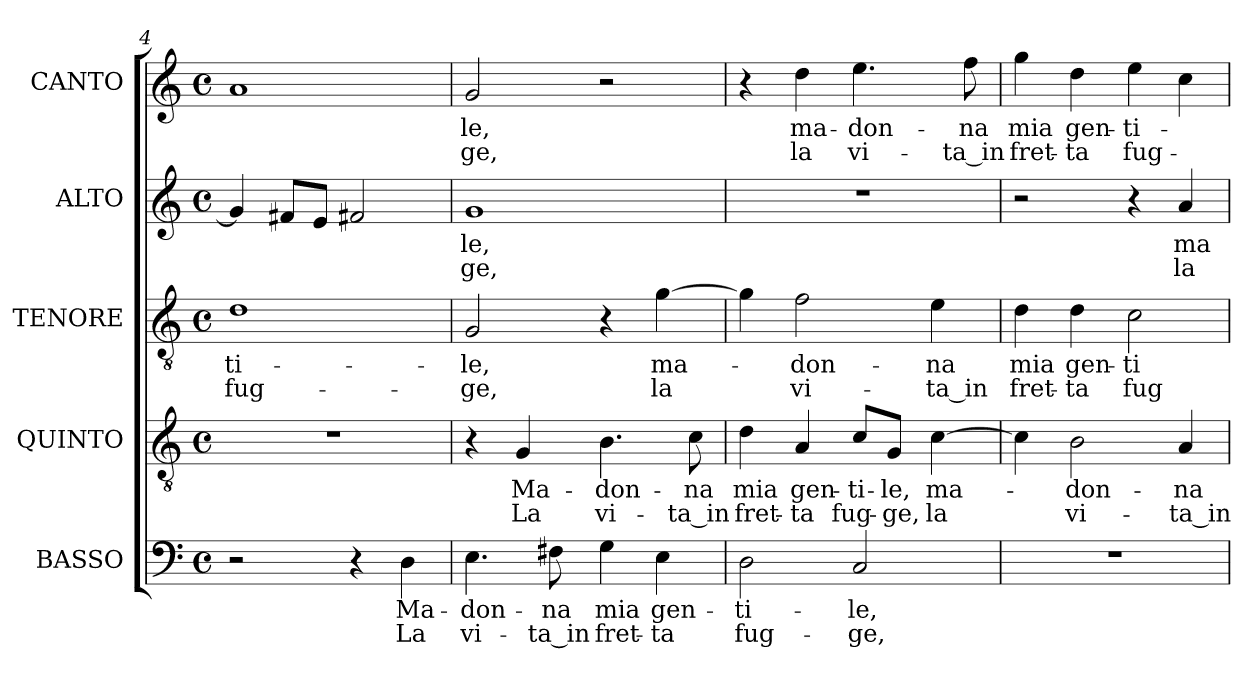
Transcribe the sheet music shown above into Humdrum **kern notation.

**kern	**text	**text	**kern	**text	**text	**kern	**text	**text	**kern	**text	**text	**kern	**text	**text
*part5	*part5	*part5	*part4	*part4	*part4	*part3	*part3	*part3	*part2	*part2	*part2	*part1	*part1	*part1
*staff5	*staff5	*staff5	*staff4	*staff4	*staff4	*staff3	*staff3	*staff3	*staff2	*staff2	*staff2	*staff1	*staff1	*staff1
*I"BASSO	*	*	*I"QUINTO	*	*	*I"TENORE	*	*	*I"ALTO	*	*	*I"CANTO	*	*
*I'B	*	*	*I'T	*	*	*	*	*	*	*	*	*	*	*
*clefF4	*	*	*clefGv2	*	*	*clefGv2	*	*	*clefG2	*	*	*clefG2	*	*
*	*	*	*ITrd7c12	*	*	*ITrd7c12	*	*	*	*	*	*	*	*
*k[]	*	*	*k[]	*	*	*k[]	*	*	*k[]	*	*	*k[]	*	*
*C:	*	*	*C:	*	*	*C:	*	*	*C:	*	*	*C:	*	*
*M4/4	*	*	*M4/4	*	*	*M4/4	*	*	*M4/4	*	*	*M4/4	*	*
*met(c)	*	*	*met(c)	*	*	*met(c)	*	*	*met(c)	*	*	*met(c)	*	*
=4	=4	=4	=4	=4	=4	=4	=4	=4	=4	=4	=4	=4	=4	=4
!	!	!	!	!	!	!	!LO:LY:b:color=#000000	!LO:LY:b:color=#000000	!	!	!	!	!	!
2r	.	.	1r	.	.	1Di	-ti-	fug-	4gi/]	.	.	1ai	.	.
.	.	.	.	.	.	.	.	.	8f#Xi/L	.	.	.	.	.
.	.	.	.	.	.	.	.	.	8ei/J	.	.	.	.	.
4r	.	.	.	.	.	.	.	.	2f#Xi/	.	.	.	.	.
!	!LO:LY:b:color=#000000	!LO:LY:b:color=#000000	!	!	!	!	!	!	!	!	!	!	!	!
4Di\	Ma-	La	.	.	.	.	.	.	.	.	.	.	.	.
!!LO:LB:g=z
=5	=5	=5	=5	=5	=5	=5	=5	=5	=5	=5	=5	=5	=5	=5
!	!LO:LY:b:color=#000000	!LO:LY:b:color=#000000	!	!	!	!	!	!	!	!	!	!	!	!
!	!	!	!	!	!	!	!LO:LY:b:color=#000000	!LO:LY:b:color=#000000	!	!	!	!	!	!
!	!	!	!	!	!	!	!	!	!	!LO:LY:b:color=#000000	!LO:LY:b:color=#000000	!	!	!
!	!	!	!	!	!	!	!	!	!	!	!	!	!LO:LY:b:color=#000000	!LO:LY:b:color=#000000
4.Ei\	-don-	vi-	4r	.	.	2GGi/	-le,	-ge,	1gi	-le,	-ge,	2gi/	-le,	-ge,
!	!	!	!	!LO:LY:b:color=#000000	!LO:LY:b:color=#000000	!	!	!	!	!	!	!	!	!
.	.	.	4GGi/	Ma-	La	.	.	.	.	.	.	.	.	.
!	!LO:LY:b:color=#000000	!LO:LY:b:color=#000000	!	!	!	!	!	!	!	!	!	!	!	!
8F#Xi\	-na	-ta_in	.	.	.	.	.	.	.	.	.	.	.	.
!	!LO:LY:b:color=#000000	!LO:LY:b:color=#000000	!	!	!	!	!	!	!	!	!	!	!	!
!	!	!	!	!LO:LY:b:color=#000000	!LO:LY:b:color=#000000	!	!	!	!	!	!	!	!	!
4Gi\	mia	fret-	4.BBi\	-don-	vi-	4r	.	.	.	.	.	2r	.	.
!	!LO:LY:b:color=#000000	!LO:LY:b:color=#000000	!	!	!	!	!	!	!	!	!	!	!	!
!	!	!	!	!	!	!	!LO:LY:b:color=#000000	!LO:LY:b:color=#000000	!	!	!	!	!	!
4Ei\	gen-	-ta	.	.	.	[>4Gi\	ma-	la	.	.	.	.	.	.
!	!	!	!	!LO:LY:b:color=#000000	!LO:LY:b:color=#000000	!	!	!	!	!	!	!	!	!
.	.	.	8Ci\	-na	-ta_in	.	.	.	.	.	.	.	.	.
=6	=6	=6	=6	=6	=6	=6	=6	=6	=6	=6	=6	=6	=6	=6
!	!LO:LY:b:color=#000000	!LO:LY:b:color=#000000	!	!	!	!	!	!	!	!	!	!	!	!
!	!	!	!	!LO:LY:b:color=#000000	!LO:LY:b:color=#000000	!	!	!	!	!	!	!	!	!
2Di\	-ti-	fug-	4Di\	mia	fret-	4Gi\]	.	.	1r	.	.	4r	.	.
!	!	!	!	!LO:LY:b:color=#000000	!LO:LY:b:color=#000000	!	!	!	!	!	!	!	!	!
!	!	!	!	!	!	!	!LO:LY:b:color=#000000	!LO:LY:b:color=#000000	!	!	!	!	!	!
!	!	!	!	!	!	!	!	!	!	!	!	!	!LO:LY:b:color=#000000	!LO:LY:b:color=#000000
.	.	.	4AAi/	gen-	-ta	2Fi\	-don-	vi-	.	.	.	4ddi\	ma-	la
!	!LO:LY:b:color=#000000	!LO:LY:b:color=#000000	!	!	!	!	!	!	!	!	!	!	!	!
!	!	!	!	!LO:LY:b:color=#000000	!LO:LY:b:color=#000000	!	!	!	!	!	!	!	!	!
!	!	!	!	!	!	!	!	!	!	!	!	!	!LO:LY:b:color=#000000	!LO:LY:b:color=#000000
2Ci/	-le,	-ge,	8Ci/L	-ti-	fug-	.	.	.	.	.	.	4.eei\	-don-	vi-
!	!	!	!	!LO:LY:b:color=#000000	!LO:LY:b:color=#000000	!	!	!	!	!	!	!	!	!
.	.	.	8GGi/J	-le,	-ge,	.	.	.	.	.	.	.	.	.
!	!	!	!	!LO:LY:b:color=#000000	!LO:LY:b:color=#000000	!	!	!	!	!	!	!	!	!
!	!	!	!	!	!	!	!LO:LY:b:color=#000000	!LO:LY:b:color=#000000	!	!	!	!	!	!
.	.	.	[>4Ci\	ma-	la	4Ei\	-na	-ta_in	.	.	.	.	.	.
!	!	!	!	!	!	!	!	!	!	!	!	!	!LO:LY:b:color=#000000	!LO:LY:b:color=#000000
.	.	.	.	.	.	.	.	.	.	.	.	8ffi\	-na	-ta_in
=7	=7	=7	=7	=7	=7	=7	=7	=7	=7	=7	=7	=7	=7	=7
!	!	!	!	!	!	!	!LO:LY:b:color=#000000	!LO:LY:b:color=#000000	!	!	!	!	!	!
!	!	!	!	!	!	!	!	!	!	!	!	!	!LO:LY:b:color=#000000	!LO:LY:b:color=#000000
1r	.	.	4Ci\]	.	.	4Di\	mia	fret-	2r	.	.	4ggi\	mia	fret-
!	!	!	!	!LO:LY:b:color=#000000	!LO:LY:b:color=#000000	!	!	!	!	!	!	!	!	!
!	!	!	!	!	!	!	!LO:LY:b:color=#000000	!LO:LY:b:color=#000000	!	!	!	!	!	!
!	!	!	!	!	!	!	!	!	!	!	!	!	!LO:LY:b:color=#000000	!LO:LY:b:color=#000000
.	.	.	2BBi\	-don-	vi-	4Di\	gen-	-ta	.	.	.	4ddi\	gen-	-ta
!	!	!	!	!	!	!	!LO:LY:b:color=#000000	!LO:LY:b:color=#000000	!	!	!	!	!	!
!	!	!	!	!	!	!	!	!	!	!	!	!	!LO:LY:b:color=#000000	!LO:LY:b:color=#000000
.	.	.	.	.	.	2Ci\	-ti-	fug-	4r	.	.	4eei\	-ti-	fug-
!	!	!	!	!LO:LY:b:color=#000000	!LO:LY:b:color=#000000	!	!	!	!	!	!	!	!	!
!	!	!	!	!	!	!	!	!	!	!LO:LY:b:color=#000000	!LO:LY:b:color=#000000	!	!	!
.	.	.	4AAi/	-na	-ta_in	.	.	.	4ai/	ma-	la	4cci\	.	.
=	=	=	=	=	=	=	=	=	=	=	=	=	=	=
*-	*-	*-	*-	*-	*-	*-	*-	*-	*-	*-	*-	*-	*-	*-
